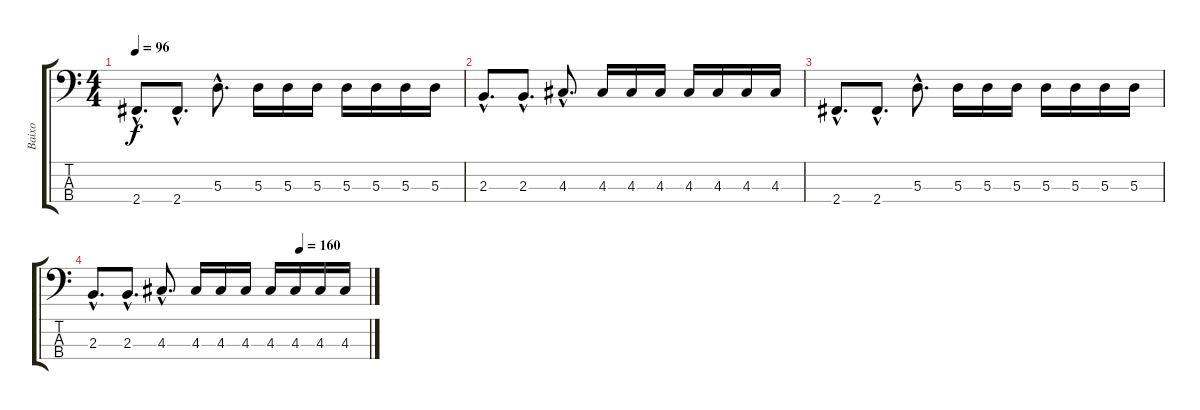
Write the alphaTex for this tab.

\track ("Baixo" "Baixo") {instrument electricbassfinger}
\staff {score tabs}
\tuning (G2 D2 A1 E1) {hide}
\ts (4 4)
\tempo 96
\clef f4
\ks c
2.4{hac}.8{d dy f} 2.4{hac}.8{d} 5.3{hac}.8{d} 5.3.16 5.3.16 5.3.16 5.3.16 5.3.16 5.3.16 5.3.16 |
2.3{hac}.8{d} 2.3{hac}.8{d} 4.3{hac}.8{d} 4.3.16 4.3.16 4.3.16 4.3.16 4.3.16 4.3.16 4.3.16 |
2.4{hac}.8{d} 2.4{hac}.8{d} 5.3{hac}.8{d} 5.3.16 5.3.16 5.3.16 5.3.16 5.3.16 5.3.16 5.3.16 |
\tempo (160 0.75)
2.3{hac}.8{d} 2.3{hac}.8{d} 4.3{hac}.8{d} 4.3.16 4.3.16 4.3.16 4.3.16 4.3.16 4.3.16 4.3.16
